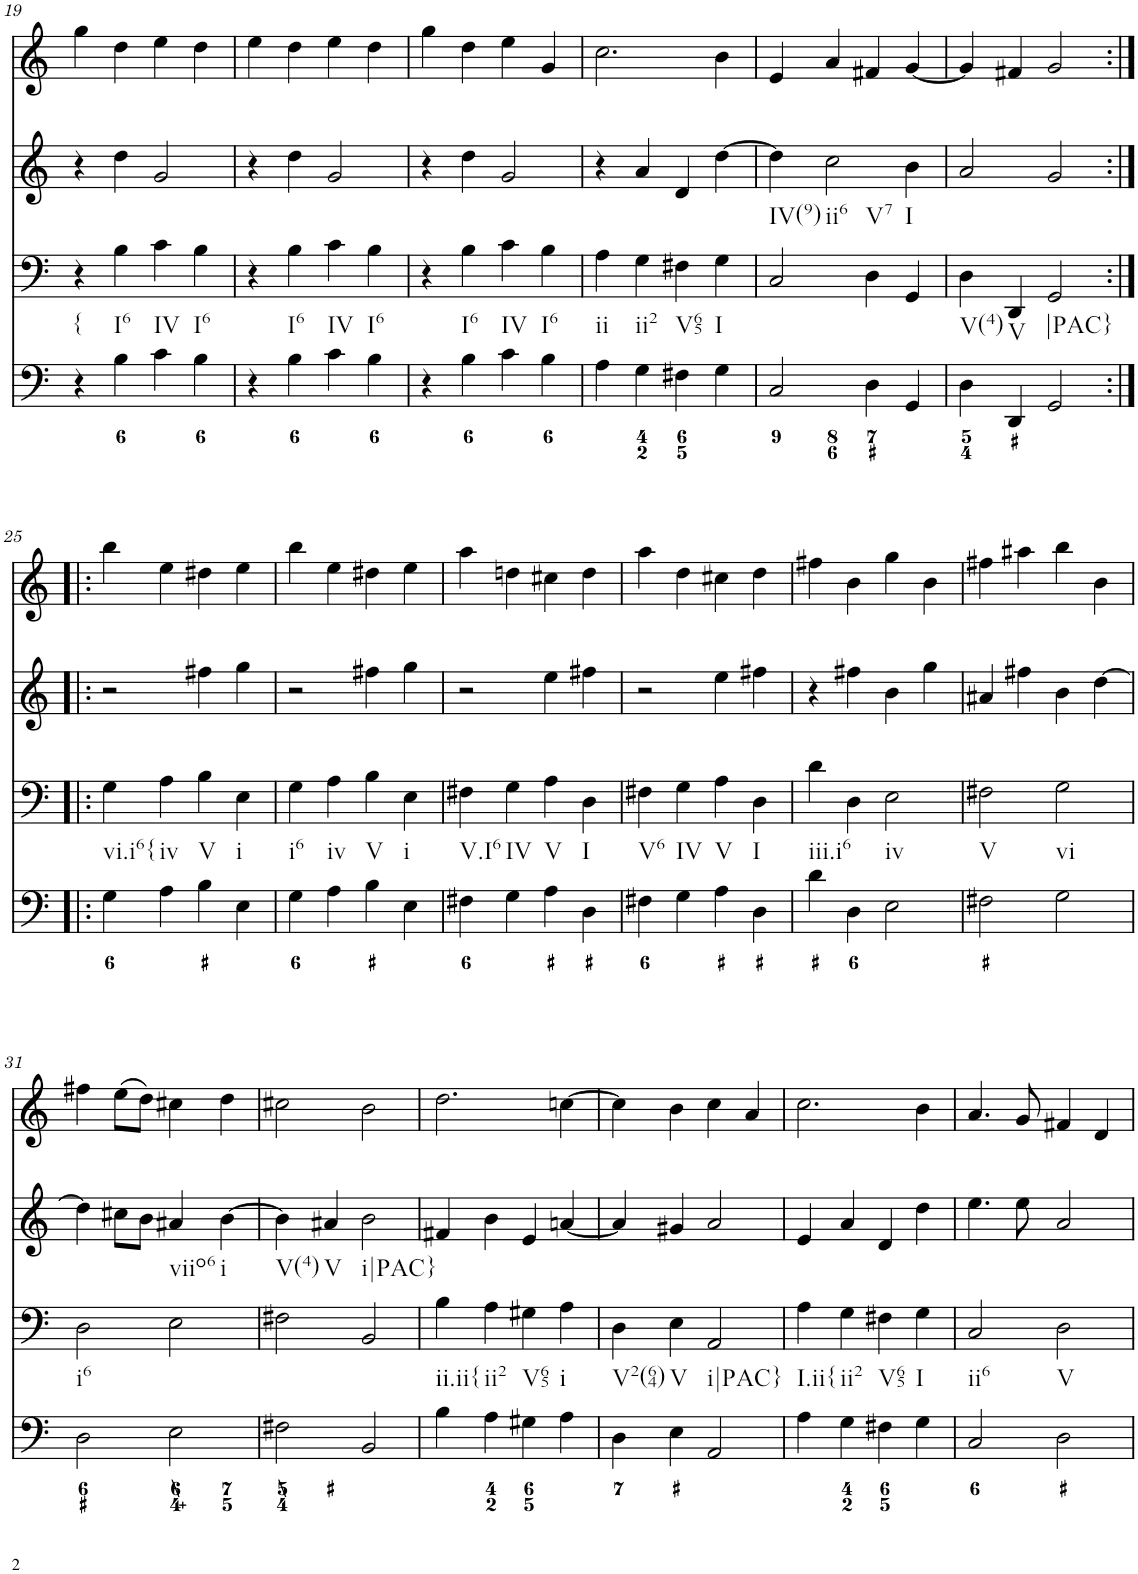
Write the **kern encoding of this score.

**kern	**kern	**kern	**kern
*part4	*part3	*part2	*part1
*staff4	*staff3	*staff2	*staff1
*I"Piano	*I"Piano	*I"Piano	*I"Piano
*I'Pno	*I'Pno	*I'Pno	*I'Pno
!!LO:PB:g=z
*clefF4	*clefF4	*clefG2	*clefG2
*k[]	*k[]	*k[]	*k[]
*M2/2	*M2/2	*M2/2	*M2/2
*met(c|)	*met(c|)	*met(c|)	*met(c|)
=19	=19	=19	=19
4r	4r	4r	4gg\
4B\	4B\	4dd\	4dd\
4c\	4c\	2g/	4ee\
4B\	4B\	.	4dd\
=20	=20	=20	=20
4r	4r	4r	4ee\
4B\	4B\	4dd\	4dd\
4c\	4c\	2g/	4ee\
4B\	4B\	.	4dd\
=21	=21	=21	=21
4r	4r	4r	4gg\
4B\	4B\	4dd\	4dd\
4c\	4c\	2g/	4ee\
4B\	4B\	.	4g/
=22	=22	=22	=22
4A\	4A\	4r	2.cc\
4G\	4G\	4a/	.
4F#X\	4F#X\	4d/	.
4G\	4G\	[4dd\	4b\
=23	=23	=23	=23
2C/	2C/	4dd\]	4e/
.	.	2cc\	4a/
4D\	4D\	.	4f#X/
4GG/	4GG/	4b\	[4g/
=24	=24	=24	=24
4D\	4D\	2a/	4g/]
4DD/	4DD/	.	4f#X/
2GG/	2GG/	2g/	2g/
!!LO:LB:g=z
=25:|!|:	=25:|!|:	=25:|!|:	=25:|!|:
4G\	4G\	2r	4bb\
4A\	4A\	.	4ee\
4B\	4B\	4ff#X\	4dd#X\
4E\	4E\	4gg\	4ee\
=26	=26	=26	=26
4G\	4G\	2r	4bb\
4A\	4A\	.	4ee\
4B\	4B\	4ff#X\	4dd#X\
4E\	4E\	4gg\	4ee\
=27	=27	=27	=27
4F#X\	4F#X\	2r	4aa\
4G\	4G\	.	4ddn\
4A\	4A\	4ee\	4cc#X\
4D\	4D\	4ff#X\	4dd\
=28	=28	=28	=28
4F#X\	4F#X\	2r	4aa\
4G\	4G\	.	4dd\
4A\	4A\	4ee\	4cc#X\
4D\	4D\	4ff#X\	4dd\
=29	=29	=29	=29
4d\	4d\	4r	4ff#X\
4D\	4D\	4ff#X\	4b\
2E\	2E\	4b\	4gg\
.	.	4gg\	4b\
=30	=30	=30	=30
2F#X\	2F#X\	4a#X/	4ff#X\
.	.	4ff#X\	4aa#X\
2G\	2G\	4b\	4bb\
.	.	[4dd\	4b\
!!LO:LB:g=z
=31	=31	=31	=31
2D\	2D\	4dd\]	4ff#X\
.	.	8cc#X\L	(8ee\L
.	.	8b\J	8dd\J)
2E\	2E\	4a#X/	4cc#X\
.	.	[4b\	4dd\
=32	=32	=32	=32
2F#X\	2F#X\	4b\]	2cc#X\
.	.	4a#X/	.
2BB/	2BB/	2b\	2b\
=33	=33	=33	=33
4B\	4B\	4f#X/	2.dd\
4A\	4A\	4b\	.
4G#X\	4G#X\	4e/	.
4A\	4A\	[4an/	[4ccn\
=34	=34	=34	=34
4D\	4D\	4a/]	4cc\]
4E\	4E\	4g#X/	4b\
2AA/	2AA/	2a/	4cc\
.	.	.	4a/
=35	=35	=35	=35
4A\	4A\	4e/	2.cc\
4G\	4G\	4a/	.
4F#X\	4F#X\	4d/	.
4G\	4G\	4dd\	4b\
=36	=36	=36	=36
2C/	2C/	4.ee\	4.a/
.	.	8ee\	8g/
2D\	2D\	2a/	4f#X/
.	.	.	4d/
=	=	=	=
*-	*-	*-	*-
